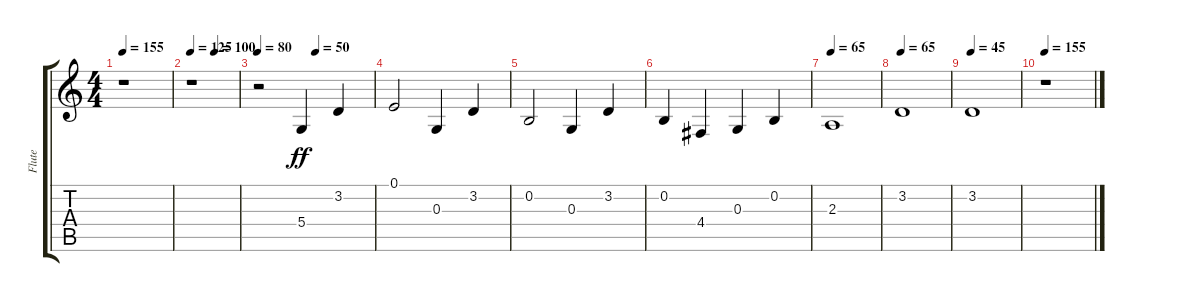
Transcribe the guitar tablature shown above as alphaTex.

\track ("Flute" "Flute") {instrument panflute}
\staff {score tabs}
\tuning (E4 B3 G3 D3 A2 E2) {hide}
\ts (4 4)
\tempo 155
\clef g2
\ks c
r.1{dy fff} |
\tempo 125
\tempo (100 0.5)
r.1 |
\tempo 80
\tempo (50 0.5)
r.2 5.4.4{dy ff volume 12 instrument violin} 3.2.4 |
0.1.2{volume 12 instrument violin} 0.3.4 3.2.4 |
0.2.2{volume 12 instrument violin} 0.3.4 3.2.4 |
0.2.4{volume 12 instrument violin} 4.4.4 0.3.4 0.2.4 |
\tempo 65
2.3.1{volume 12 instrument violin} |
\tempo 65
3.2.1{volume 12 instrument violin} |
\tempo 45
3.2.1{volume 12 instrument violin} |
\tempo 155
r.1
